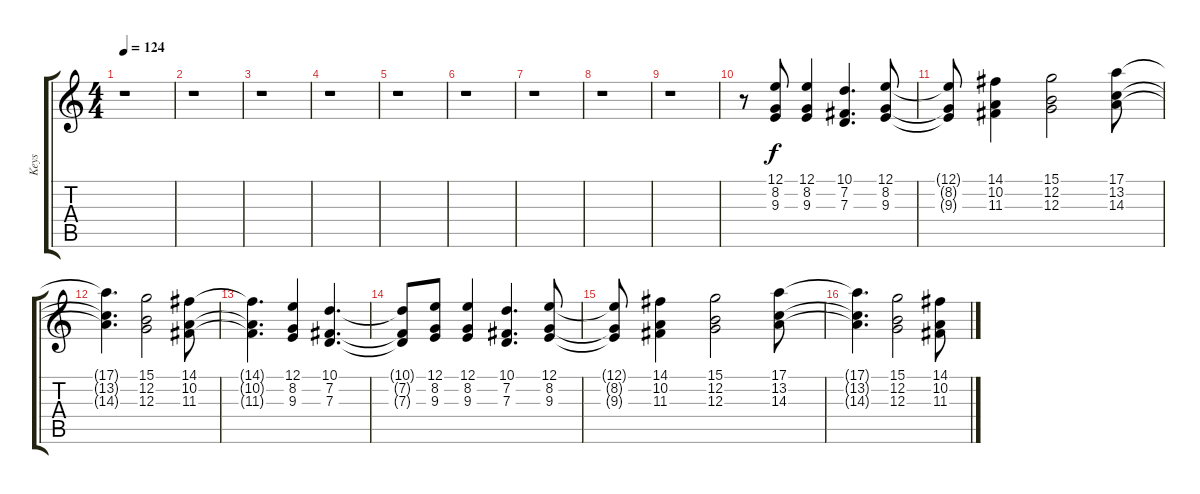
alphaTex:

\track ("Keys" "Keys") {instrument synthstrings2}
\staff {score tabs}
\tuning (E4 B3 G3 D3 A2 E2) {hide}
\ts (4 4)
\tempo 124
\clef g2
\ks c
r.1{dy f} |
r.1 |
r.1 |
r.1 |
r.1 |
r.1 |
r.1 |
r.1 |
r.1 |
r.8 (12.1 8.2 9.3).8 (12.1 8.2 9.3).4 (10.1 7.2 7.3).4{d} (12.1 8.2 9.3).8 |
(12.1{t} 8.2{t} 9.3{t}).8 (14.1 10.2 11.3).4 (15.1 12.2 12.3).2 (17.1 13.2 14.3).8 |
(17.1{t} 13.2{t} 14.3{t}).4{d} (15.1 12.2 12.3).2 (14.1 10.2 11.3).8 |
(14.1{t} 10.2{t} 11.3{t}).4{d} (12.1 8.2 9.3).4 (10.1 7.2 7.3).4{d} |
(10.1{t} 7.2{t} 7.3{t}).8 (12.1 8.2 9.3).8 (12.1 8.2 9.3).4 (10.1 7.2 7.3).4{d} (12.1 8.2 9.3).8 |
(12.1{t} 8.2{t} 9.3{t}).8 (14.1 10.2 11.3).4 (15.1 12.2 12.3).2 (17.1 13.2 14.3).8 |
(17.1{t} 13.2{t} 14.3{t}).4{d} (15.1 12.2 12.3).2 (14.1 10.2 11.3).8
